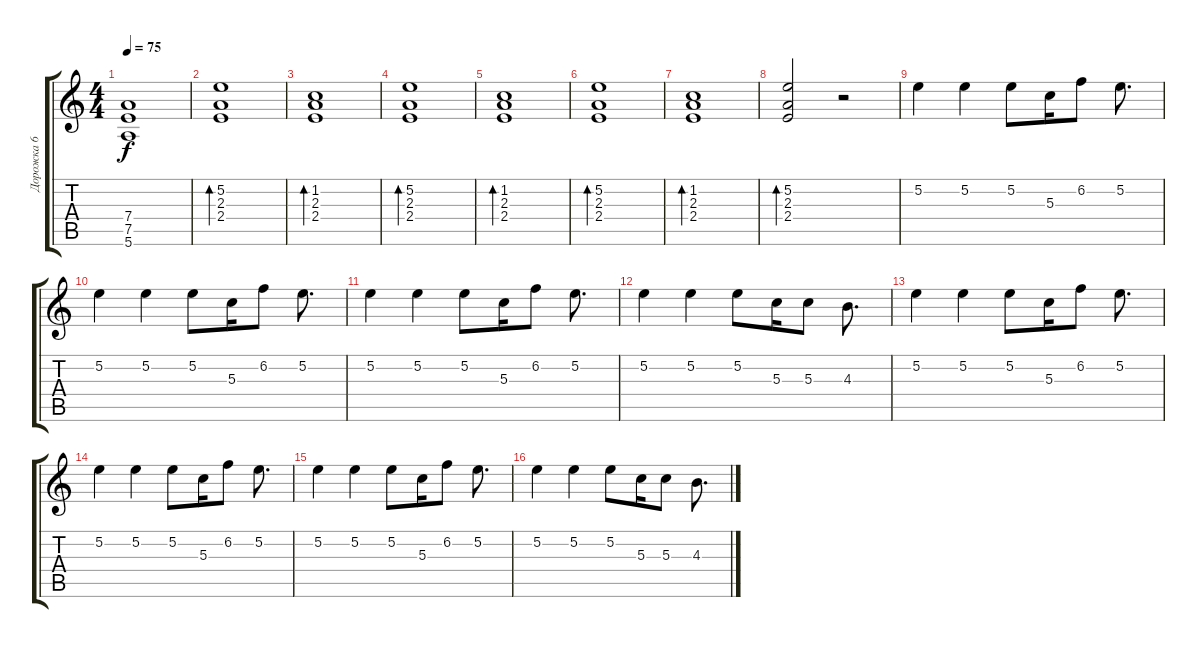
\track ("Дорожка 6" "Дорожка 6") {instrument acousticguitarsteel}
\staff {score tabs}
\tuning (E4 B3 G3 D3 A2 E2) {hide}
\ts (4 4)
\tempo 75
\clef g2
\ks c
(7.4 7.5 5.6).1{dy f} |
(5.2 2.3 2.4).1{bd 240} |
(1.2 2.3 2.4).1{bd 240} |
(5.2 2.3 2.4).1{bd 240} |
(1.2 2.3 2.4).1{bd 240} |
(5.2 2.3 2.4).1{bd 240} |
(1.2 2.3 2.4).1{bd 240} |
(5.2 2.3 2.4).2{bd 240} r.2 |
5.2.4 5.2.4 5.2.8 5.3.16 6.2.8 5.2.8{d} |
5.2.4 5.2.4 5.2.8 5.3.16 6.2.8 5.2.8{d} |
5.2.4 5.2.4 5.2.8 5.3.16 6.2.8 5.2.8{d} |
5.2.4 5.2.4 5.2.8 5.3.16 5.3.8 4.3.8{d} |
5.2.4 5.2.4 5.2.8 5.3.16 6.2.8 5.2.8{d} |
5.2.4 5.2.4 5.2.8 5.3.16 6.2.8 5.2.8{d} |
5.2.4 5.2.4 5.2.8 5.3.16 6.2.8 5.2.8{d} |
5.2.4 5.2.4 5.2.8 5.3.16 5.3.8 4.3.8{d}
